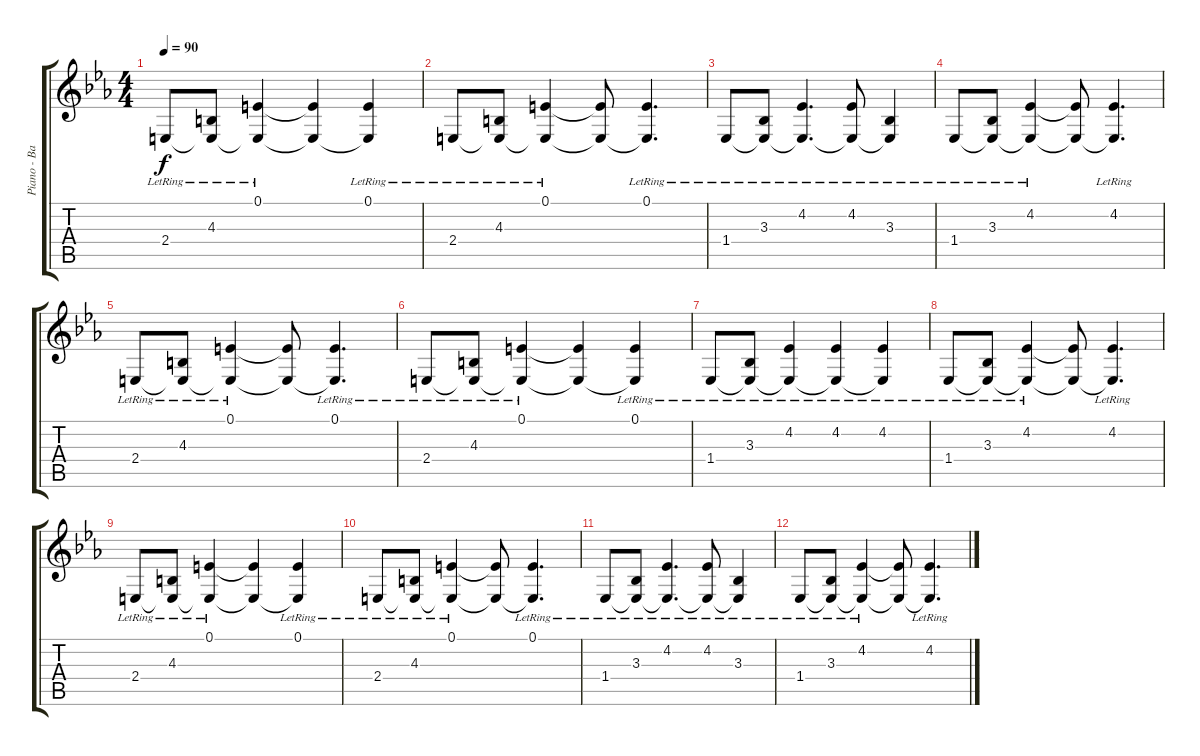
\track ("Piano - Bass" "Piano - Ba") {instrument acousticgrandpiano}
\staff {score tabs}
\tuning (E4 B3 G3 D3 A2 E2) {hide}
\ts (4 4)
\tempo 90
\clef g2
\ks cminor
2.4{lr}.8{dy f} (4.3{lr} 2.4{t}).8 (0.1{lr} 2.4{t}).4 (0.1{t} 2.4{t}).4 (0.1{lr} 2.4{t}).4 |
2.4{lr}.8 (4.3{lr} 2.4{t}).8 (0.1{lr} 2.4{t}).4 (0.1{t} 2.4{t}).8 (0.1{lr} 2.4{t}).4{d} |
1.4{lr}.8 (3.3{lr} 1.4{t}).8 (4.2{lr} 1.4{t}).4{d} (4.2{lr} 1.4{t}).8 (3.3{lr} 1.4{t}).4 |
1.4{lr}.8 (3.3{lr} 1.4{t}).8 (4.2{lr} 1.4{t}).4 (4.2{t} 1.4{t}).8 (4.2{lr} 1.4{t}).4{d} |
2.4{lr}.8 (4.3{lr} 2.4{t}).8 (0.1{lr} 2.4{t}).4 (0.1{t} 2.4{t}).8 (0.1{lr} 2.4{t}).4{d} |
2.4{lr}.8 (4.3{lr} 2.4{t}).8 (0.1{lr} 2.4{t}).4 (0.1{t} 2.4{t}).4 (0.1{lr} 2.4{t}).4 |
1.4{lr}.8 (3.3{lr} 1.4{t}).8 (4.2{lr} 1.4{t}).4 (4.2{lr} 1.4{t}).4 (4.2{lr} 1.4{t}).4 |
1.4{lr}.8 (3.3{lr} 1.4{t}).8 (4.2{lr} 1.4{t}).4 (4.2{t} 1.4{t}).8 (4.2{lr} 1.4{t}).4{d} |
2.4{lr}.8 (4.3{lr} 2.4{t}).8 (0.1{lr} 2.4{t}).4 (0.1{t} 2.4{t}).4 (0.1{lr} 2.4{t}).4 |
2.4{lr}.8 (4.3{lr} 2.4{t}).8 (0.1{lr} 2.4{t}).4 (0.1{t} 2.4{t}).8 (0.1{lr} 2.4{t}).4{d} |
1.4{lr}.8 (3.3{lr} 1.4{t}).8 (4.2{lr} 1.4{t}).4{d} (4.2{lr} 1.4{t}).8 (3.3{lr} 1.4{t}).4 |
1.4{lr}.8 (3.3{lr} 1.4{t}).8 (4.2{lr} 1.4{t}).4 (4.2{t} 1.4{t}).8 (4.2{lr} 1.4{t}).4{d}
